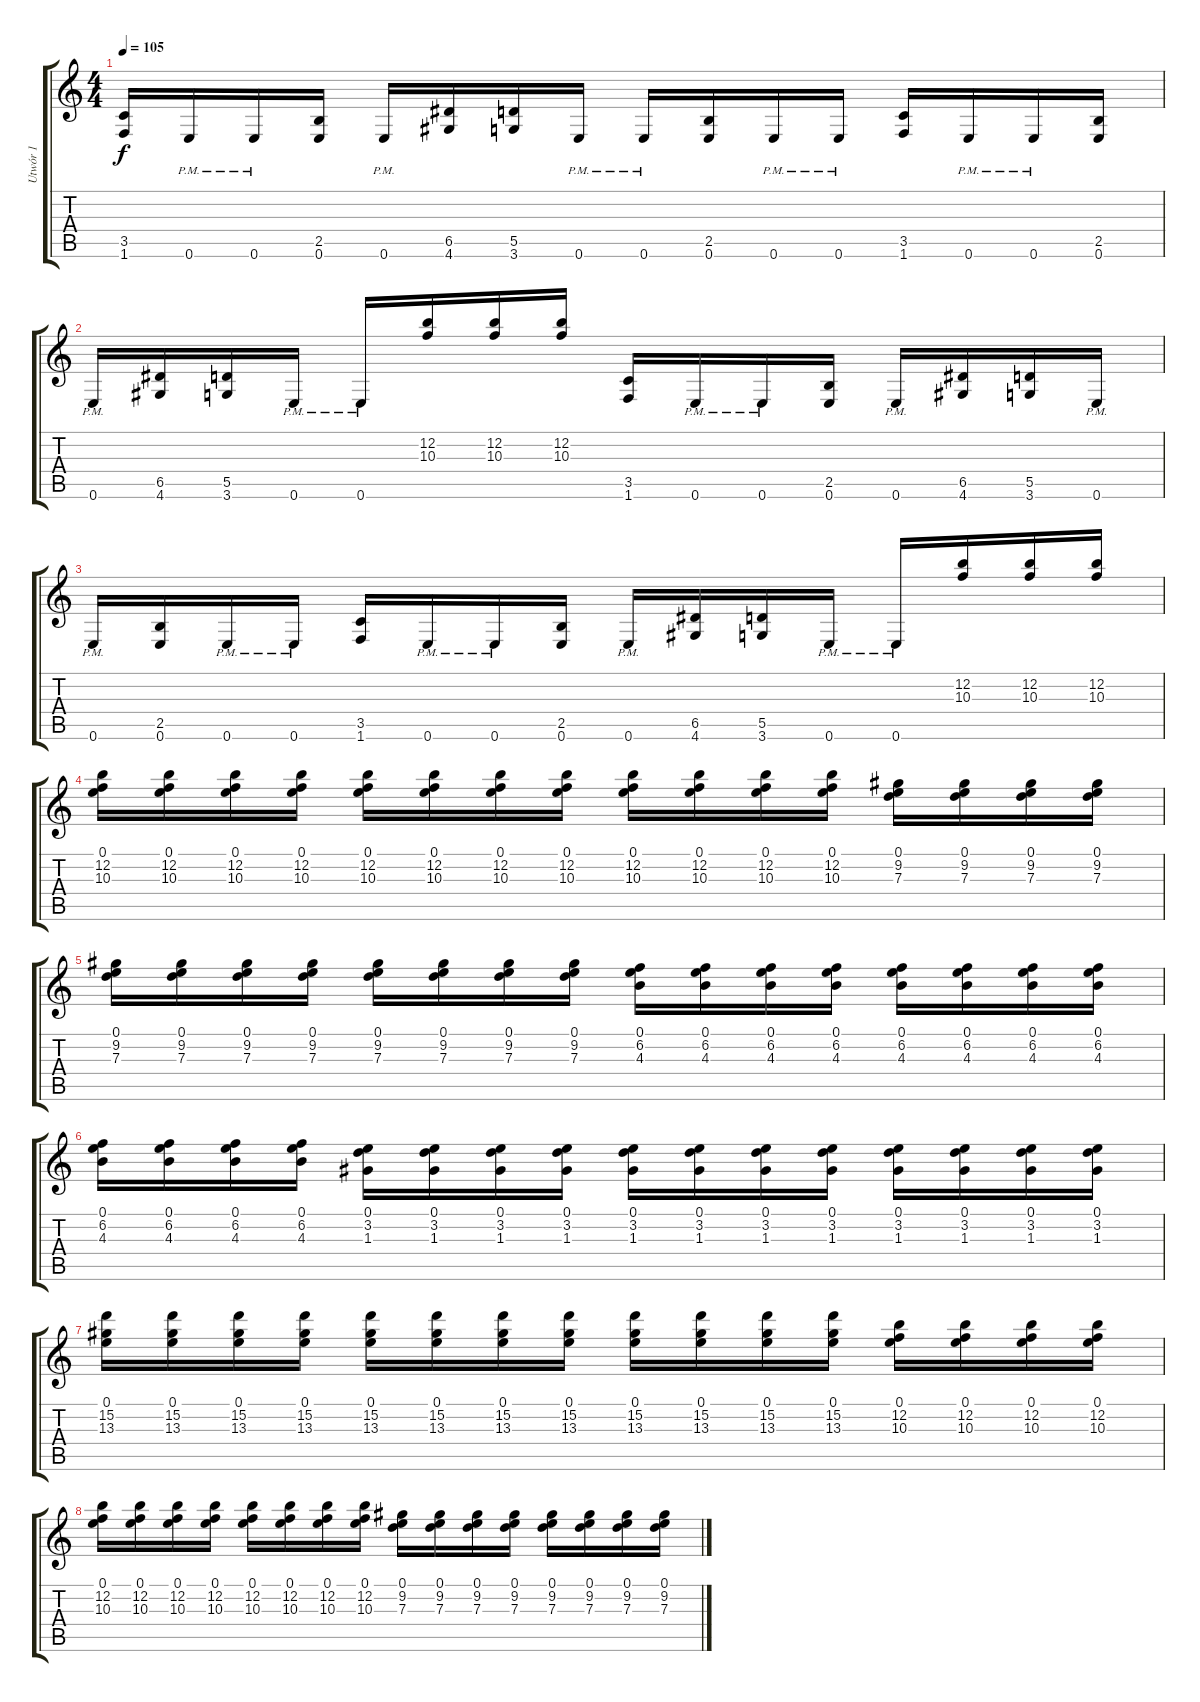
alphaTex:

\track ("Utwór 1" "Utwór 1") {instrument distortionguitar}
\staff {score tabs}
\tuning (E4 B3 G3 D3 A2 E2) {hide}
\ts (4 4)
\tempo 105
\clef g2
\ks c
(3.5 1.6).16{dy f} 0.6{pm}.16 0.6{pm}.16 (2.5 0.6).16 0.6{pm}.16 (6.5 4.6).16 (5.5 3.6).16 0.6{pm}.16 0.6{pm}.16 (2.5 0.6).16 0.6{pm}.16 0.6{pm}.16 (3.5 1.6).16 0.6{pm}.16 0.6{pm}.16 (2.5 0.6).16 |
0.6{pm}.16 (6.5 4.6).16 (5.5 3.6).16 0.6{pm}.16 0.6{pm}.16 (12.2 10.3).16 (12.2 10.3).16 (12.2 10.3).16 (3.5 1.6).16 0.6{pm}.16 0.6{pm}.16 (2.5 0.6).16 0.6{pm}.16 (6.5 4.6).16 (5.5 3.6).16 0.6{pm}.16 |
0.6{pm}.16 (2.5 0.6).16 0.6{pm}.16 0.6{pm}.16 (3.5 1.6).16 0.6{pm}.16 0.6{pm}.16 (2.5 0.6).16 0.6{pm}.16 (6.5 4.6).16 (5.5 3.6).16 0.6{pm}.16 0.6{pm}.16 (12.2 10.3).16 (12.2 10.3).16 (12.2 10.3).16 |
(0.1 12.2 10.3).16 (0.1 12.2 10.3).16 (0.1 12.2 10.3).16 (0.1 12.2 10.3).16 (0.1 12.2 10.3).16 (0.1 12.2 10.3).16 (0.1 12.2 10.3).16 (0.1 12.2 10.3).16 (0.1 12.2 10.3).16 (0.1 12.2 10.3).16 (0.1 12.2 10.3).16 (0.1 12.2 10.3).16 (0.1 9.2 7.3).16 (0.1 9.2 7.3).16 (0.1 9.2 7.3).16 (0.1 9.2 7.3).16 |
(0.1 9.2 7.3).16 (0.1 9.2 7.3).16 (0.1 9.2 7.3).16 (0.1 9.2 7.3).16 (0.1 9.2 7.3).16 (0.1 9.2 7.3).16 (0.1 9.2 7.3).16 (0.1 9.2 7.3).16 (0.1 6.2 4.3).16 (0.1 6.2 4.3).16 (0.1 6.2 4.3).16 (0.1 6.2 4.3).16 (0.1 6.2 4.3).16 (0.1 6.2 4.3).16 (0.1 6.2 4.3).16 (0.1 6.2 4.3).16 |
(0.1 6.2 4.3).16 (0.1 6.2 4.3).16 (0.1 6.2 4.3).16 (0.1 6.2 4.3).16 (0.1 3.2 1.3).16 (0.1 3.2 1.3).16 (0.1 3.2 1.3).16 (0.1 3.2 1.3).16 (0.1 3.2 1.3).16 (0.1 3.2 1.3).16 (0.1 3.2 1.3).16 (0.1 3.2 1.3).16 (0.1 3.2 1.3).16 (0.1 3.2 1.3).16 (0.1 3.2 1.3).16 (0.1 3.2 1.3).16 |
(0.1 15.2 13.3).16 (0.1 15.2 13.3).16 (0.1 15.2 13.3).16 (0.1 15.2 13.3).16 (0.1 15.2 13.3).16 (0.1 15.2 13.3).16 (0.1 15.2 13.3).16 (0.1 15.2 13.3).16 (0.1 15.2 13.3).16 (0.1 15.2 13.3).16 (0.1 15.2 13.3).16 (0.1 15.2 13.3).16 (0.1 12.2 10.3).16 (0.1 12.2 10.3).16 (0.1 12.2 10.3).16 (0.1 12.2 10.3).16 |
(0.1 12.2 10.3).16 (0.1 12.2 10.3).16 (0.1 12.2 10.3).16 (0.1 12.2 10.3).16 (0.1 12.2 10.3).16 (0.1 12.2 10.3).16 (0.1 12.2 10.3).16 (0.1 12.2 10.3).16 (0.1 9.2 7.3).16 (0.1 9.2 7.3).16 (0.1 9.2 7.3).16 (0.1 9.2 7.3).16 (0.1 9.2 7.3).16 (0.1 9.2 7.3).16 (0.1 9.2 7.3).16 (0.1 9.2 7.3).16
